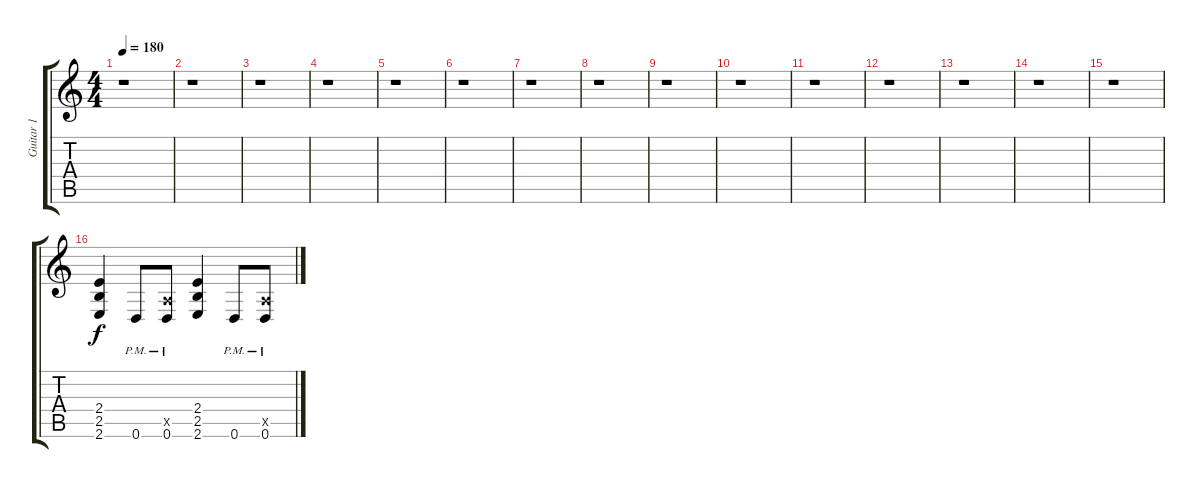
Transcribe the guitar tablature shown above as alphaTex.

\track ("Guitar 1" "Guitar 1") {instrument overdrivenguitar}
\staff {score tabs}
\tuning (E4 B3 G3 D3 A2 D2) {hide}
\ts (4 4)
\tempo 180
\clef g2
\ks c
r.1{dy f instrument overdrivenguitar} |
r.1 |
r.1 |
r.1 |
r.1 |
r.1 |
r.1 |
r.1 |
r.1 |
r.1 |
r.1 |
r.1 |
r.1 |
r.1 |
r.1 |
(2.4 2.5 2.6).4 0.6{pm}.8 (0.5{x} 0.6{pm}).8 (2.4 2.5 2.6).4 0.6{pm}.8 (0.5{x} 0.6{pm}).8
